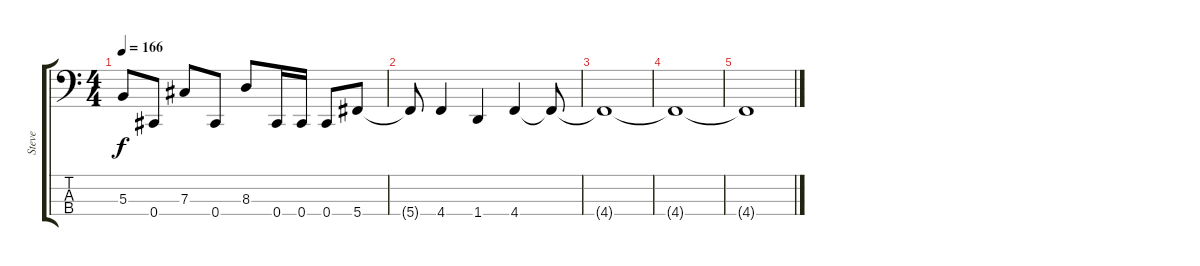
\track ("Steve" "Steve") {instrument electricbassfinger}
\staff {score tabs}
\tuning (E2 B1 Gb1 Db1) {hide}
\ts (4 4)
\tempo 166
\clef f4
\ks c
5.3.8{dy f} 0.4.8 7.3.8 0.4.8 8.3.8 0.4.16 0.4.16 0.4.8 5.4.8 |
5.4{t}.8 4.4.4 1.4.4 4.4.4 4.4{t}.8 |
4.4{t}.1 |
4.4{t}.1 |
4.4{t}.1
